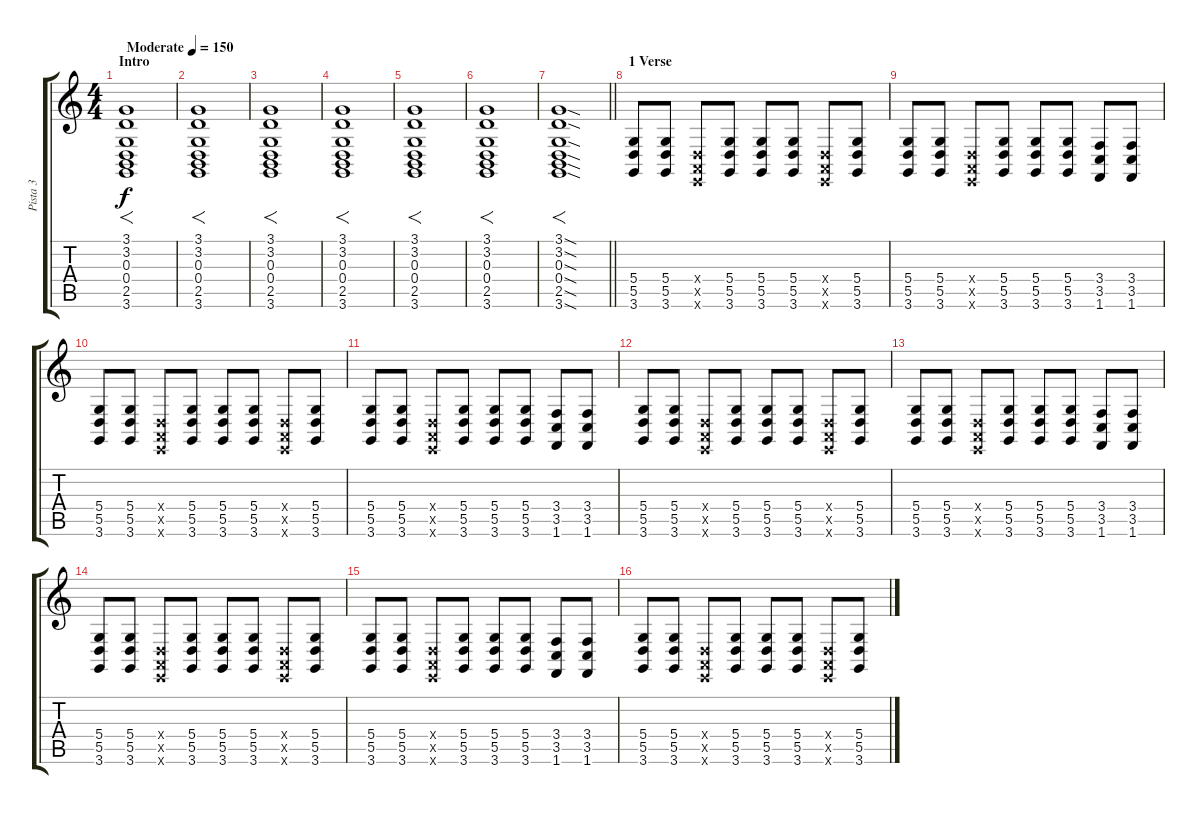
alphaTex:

\track ("Pista 3" "Pista 3") {instrument lead1square}
\staff {score tabs}
\tuning (E4 B3 G3 D3 A2 E2) {hide}
\ts (4 4)
\section ("" "Intro")
\tempo (150 "Moderate")
\clef g2
\ks c
(3.1 3.2 0.3 0.4 2.5 3.6).1{f dy f instrument lead1square} |
(3.1 3.2 0.3 0.4 2.5 3.6).1{f} |
(3.1 3.2 0.3 0.4 2.5 3.6).1{f} |
(3.1 3.2 0.3 0.4 2.5 3.6).1{f} |
(3.1 3.2 0.3 0.4 2.5 3.6).1{f} |
(3.1 3.2 0.3 0.4 2.5 3.6).1{f} |
\barLineRight lightlight
(3.1{sod} 3.2{sod} 0.3{sod} 0.4{sod} 2.5{sod} 3.6{sod}).1{f} |
\section ("" "1 Verse")
(5.4 5.5 3.6).8 (5.4 5.5 3.6).8 (0.4{x} 0.5{x} 0.6{x}).8 (5.4 5.5 3.6).8 (5.4 5.5 3.6).8 (5.4 5.5 3.6).8 (0.4{x} 0.5{x} 0.6{x}).8 (5.4 5.5 3.6).8 |
(5.4 5.5 3.6).8 (5.4 5.5 3.6).8 (0.4{x} 0.5{x} 0.6{x}).8 (5.4 5.5 3.6).8 (5.4 5.5 3.6).8 (5.4 5.5 3.6).8 (3.4 3.5 1.6).8 (3.4 3.5 1.6).8 |
(5.4 5.5 3.6).8 (5.4 5.5 3.6).8 (0.4{x} 0.5{x} 0.6{x}).8 (5.4 5.5 3.6).8 (5.4 5.5 3.6).8 (5.4 5.5 3.6).8 (0.4{x} 0.5{x} 0.6{x}).8 (5.4 5.5 3.6).8 |
(5.4 5.5 3.6).8 (5.4 5.5 3.6).8 (0.4{x} 0.5{x} 0.6{x}).8 (5.4 5.5 3.6).8 (5.4 5.5 3.6).8 (5.4 5.5 3.6).8 (3.4 3.5 1.6).8 (3.4 3.5 1.6).8 |
(5.4 5.5 3.6).8 (5.4 5.5 3.6).8 (0.4{x} 0.5{x} 0.6{x}).8 (5.4 5.5 3.6).8 (5.4 5.5 3.6).8 (5.4 5.5 3.6).8 (0.4{x} 0.5{x} 0.6{x}).8 (5.4 5.5 3.6).8 |
(5.4 5.5 3.6).8 (5.4 5.5 3.6).8 (0.4{x} 0.5{x} 0.6{x}).8 (5.4 5.5 3.6).8 (5.4 5.5 3.6).8 (5.4 5.5 3.6).8 (3.4 3.5 1.6).8 (3.4 3.5 1.6).8 |
(5.4 5.5 3.6).8 (5.4 5.5 3.6).8 (0.4{x} 0.5{x} 0.6{x}).8 (5.4 5.5 3.6).8 (5.4 5.5 3.6).8 (5.4 5.5 3.6).8 (0.4{x} 0.5{x} 0.6{x}).8 (5.4 5.5 3.6).8 |
(5.4 5.5 3.6).8 (5.4 5.5 3.6).8 (0.4{x} 0.5{x} 0.6{x}).8 (5.4 5.5 3.6).8 (5.4 5.5 3.6).8 (5.4 5.5 3.6).8 (3.4 3.5 1.6).8 (3.4 3.5 1.6).8 |
(5.4 5.5 3.6).8 (5.4 5.5 3.6).8 (0.4{x} 0.5{x} 0.6{x}).8 (5.4 5.5 3.6).8 (5.4 5.5 3.6).8 (5.4 5.5 3.6).8 (0.4{x} 0.5{x} 0.6{x}).8 (5.4 5.5 3.6).8
